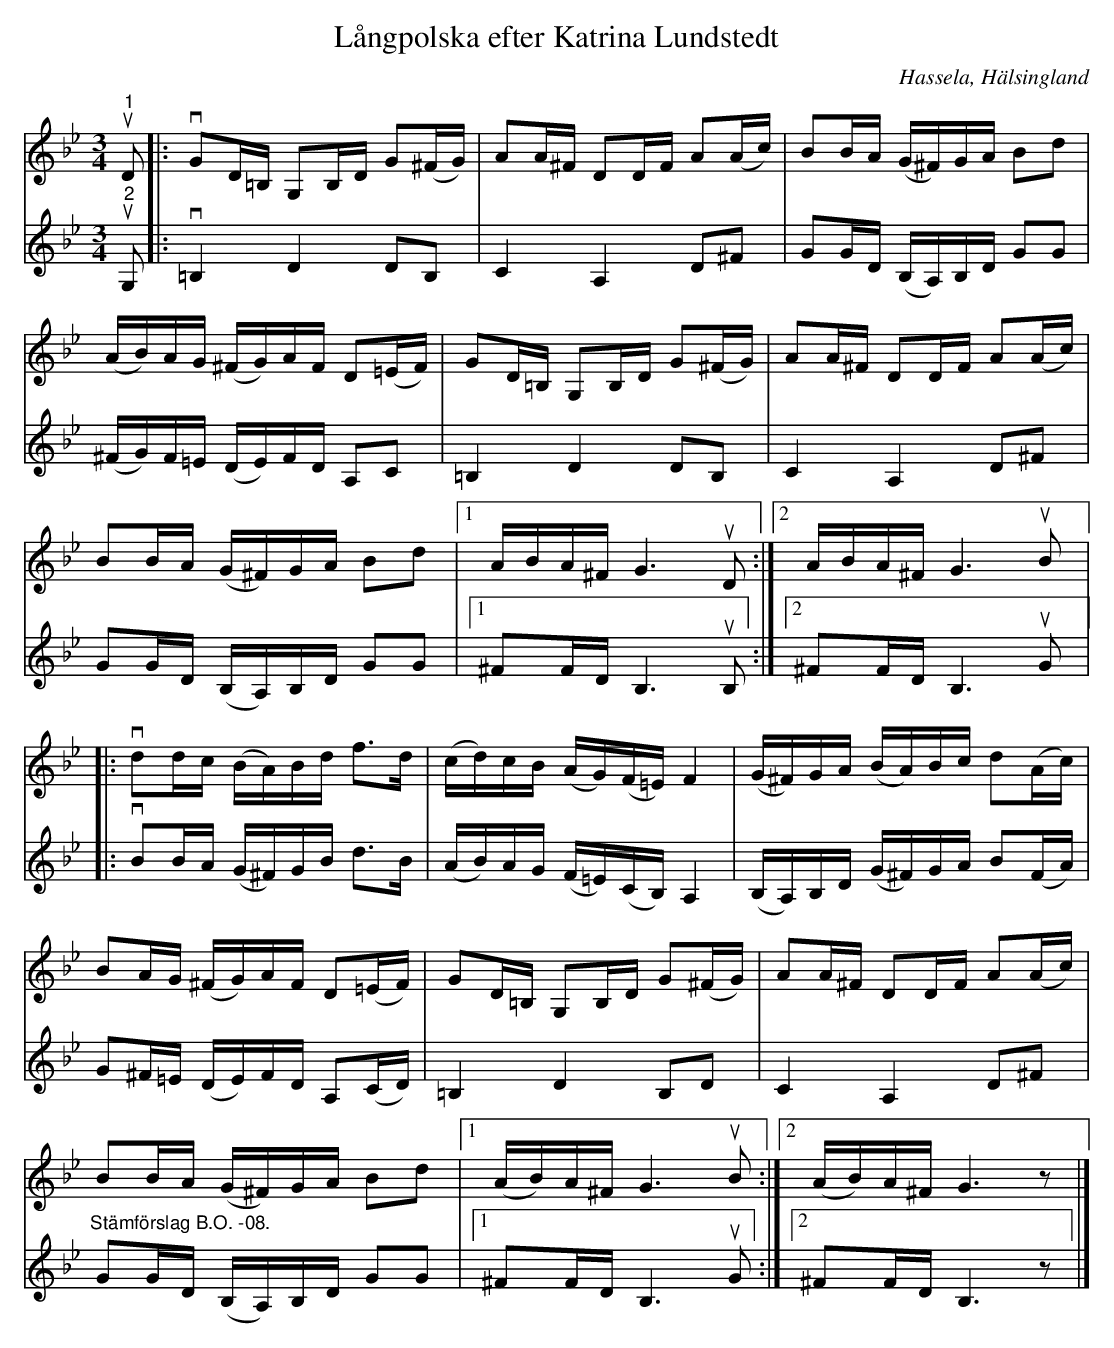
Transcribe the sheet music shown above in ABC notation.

X:1
T:Långpolska efter Katrina Lundstedt
O:Hassela, Hälsingland
L:1/16
M:3/4
K:Gm
V:1
"^1"u D2 |:v G2D=B, G,2B,D G2(^FG) | A2A^F D2DF A2(Ac) | B2BA (G^F)GA B2d2 |
(AB)AG (^FG)AF D2(=EF) | G2D=B, G,2B,D G2(^FG) | A2A^F D2DF A2(Ac) |
B2BA (G^F)GA B2d2 |1 ABA^F G6u D2 :|2 ABA^F G6u B2 |:v
d2dc (BA)Bd f2>d2 | (cd)cB (AG)(F=E) F4 | (G^F)GA (BA)Bc d2(Ac) |
B2AG (^FG)AF D2(=EF) | G2D=B, G,2B,D G2(^FG) | A2A^F D2DF A2(Ac) |
B2BA (G^F)GA B2d2 |1 (AB)A^F G6u B2 :|2 (AB)A^F G6 z2 |]
V:2
"^2"u G,2 |:v =B,4 D4 D2B,2 | C4 A,4 D2^F2 | G2GD (B,A,)B,D G2G2 | (^FG)F=E (DE)FD A,2C2 |
=B,4 D4 D2B,2 | C4 A,4 D2^F2 | G2GD (B,A,)B,D G2G2 |1 ^F2FD B,6u B,2 :|2 ^F2FD B,6u G2 |:
v B2BA (G^F)GB d2>B2 | (AB)AG (F=E)(CB,) A,4 | (B,A,)B,D (G^F)GA B2(FA) |
G2^F=E (DE)FD A,2(CD) | =B,4 D4 B,2D2 | C4 A,4 D2^F2 |
"^Stämförslag B.O. -08." G2GD (B,A,)B,D G2G2 |1 ^F2FD B,6u G2 :|2 ^F2FD B,6 z2 |]
